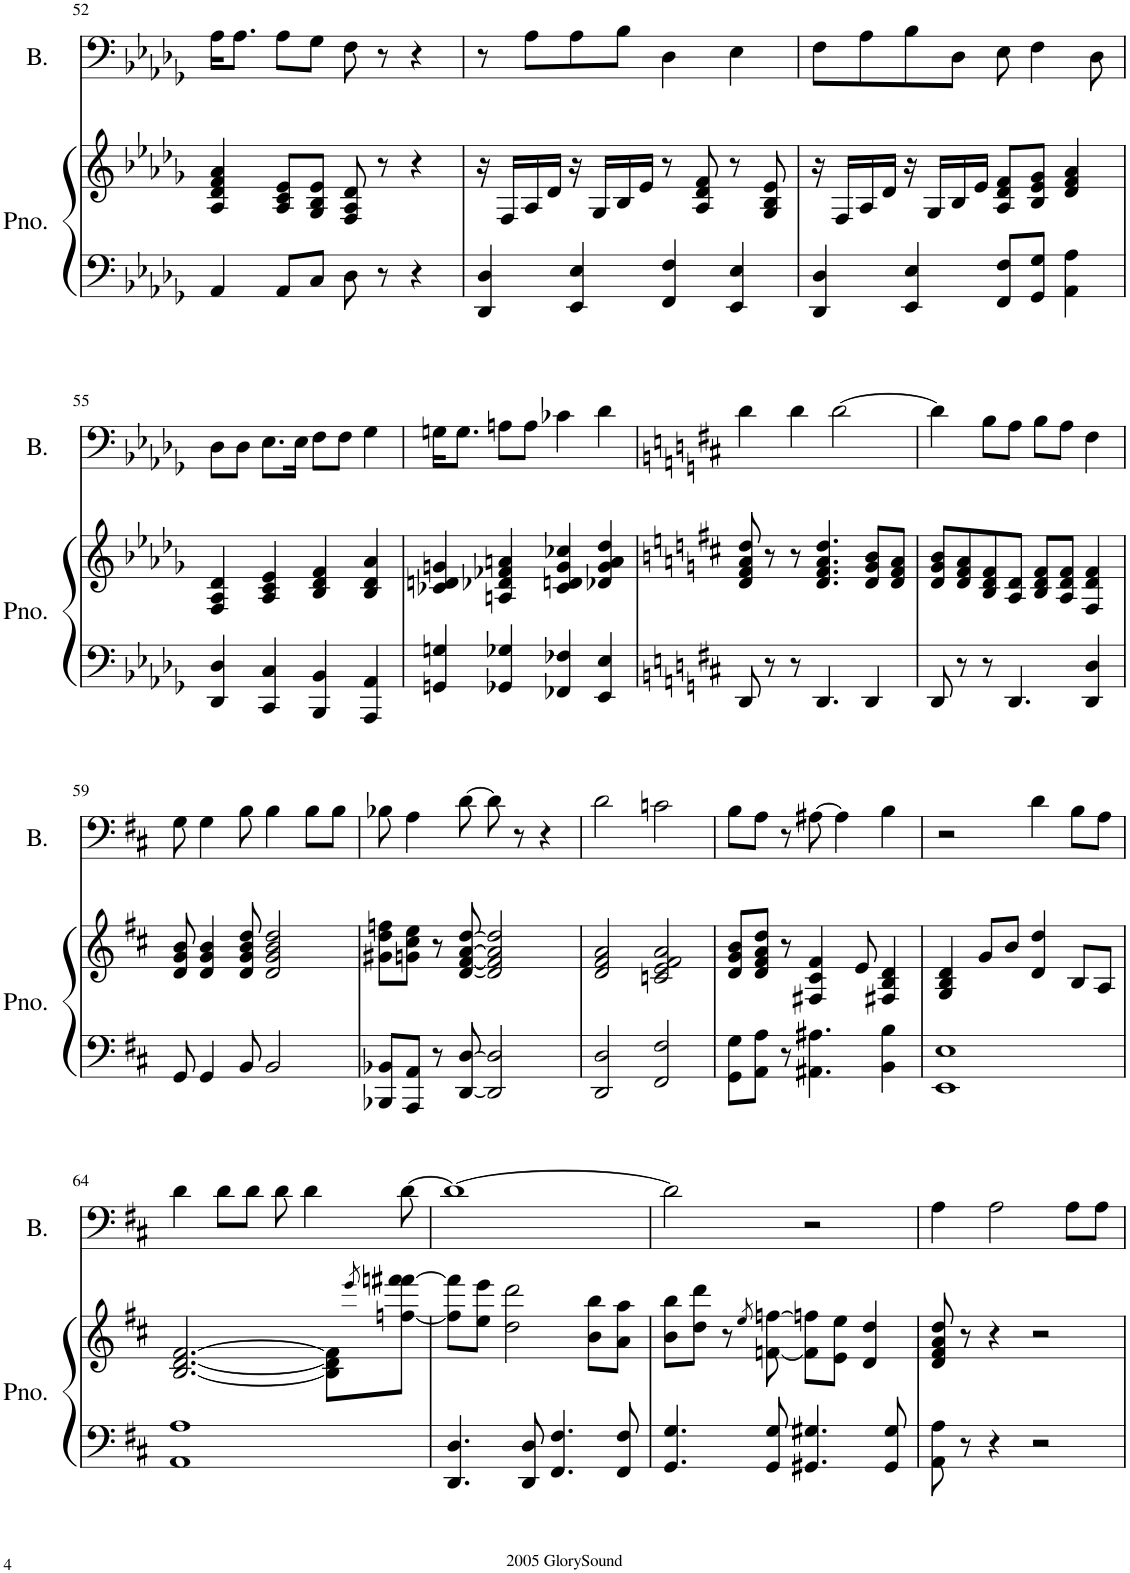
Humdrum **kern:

**kern	**kern	**kern
*part2	*part2	*part1
*staff3	*staff2	*staff1
*I"Piano	*	*I"Bass
*I'Pno.	*	*I'B.
!!LO:PB:g=z
*clefF4	*clefG2	*clefF4
*k[b-e-a-d-g-]	*k[b-e-a-d-g-]	*k[b-e-a-d-g-]
*M4/4	*M4/4	*M4/4
=52	=52	=52
4AA-/	4A-/ 4d-/ 4f/ 4a-/	16A-\KL
.	.	8.A-\J
8AA-/L	8A-/ 8c/ 8e-/L	8A-\L
8C/J	8G-/ 8B-/ 8e-/J	8G-\J
8D-\	8F/ 8A-/ 8d-/	8F\
8r	8r	8r
4r	4r	4r
=53	=53	=53
4DD-/ 4D-/	16r	8r
.	16F/LL	.
.	16A-/	8A-\L
.	16d-/JJ	.
4EE-/ 4E-/	16r	8A-\
.	16G-/LL	.
.	16B-/	8B-\J
.	16e-/JJ	.
4FF/ 4F/	8r	4D-\
.	8A-/ 8d-/ 8f/	.
4EE-/ 4E-/	8r	4E-\
.	8G-/ 8B-/ 8e-/	.
=54	=54	=54
4DD-/ 4D-/	16r	8F\L
.	16F/LL	.
.	16A-/	8A-\
.	16d-/JJ	.
4EE-/ 4E-/	16r	8B-\
.	16G-/LL	.
.	16B-/	8D-\J
.	16e-/JJ	.
8FF/ 8F/L	8A-/ 8d-/ 8f/L	8E-\
8GG-/ 8G-/J	8B-/ 8e-/ 8g-/J	4F\
4AA-\ 4A-\	4d-/ 4f/ 4a-/	.
.	.	8D-\
!!LO:LB:g=z
=55	=55	=55
4DD-/ 4D-/	4F/ 4A-/ 4d-/	8D-\L
.	.	8D-\J
4CC/ 4C/	4A-/ 4c/ 4e-/	8.E-\L
.	.	16E-\Jk
4BBB-/ 4BB-/	4B-/ 4d-/ 4f/	8F\L
.	.	8F\J
4AAA-/ 4AA-/	4B-/ 4d-/ 4a-/	4G-\
=56	=56	=56
4GGn/ 4Gn/	4c-X/ 4dn/ 4gn/	16Gn\KL
.	.	8.G\J
4GG-X/ 4G-X/	4An/ 4d-X/ 4f-X/ 4an/	8An\L
.	.	8A\J
4FF-X/ 4F-X/	4c-/ 4dn/ 4g/ 4cc-X/	4c-X\
4EE-/ 4E-/	4d-X/ 4g/ 4a/ 4dd-/	4d-\
=57	=57	=57
*k[f#c#]	*k[f#c#]	*k[f#c#]
8DD/	8d/ 8f#/ 8a/ 8dd/	4d\
8r	8r	.
8r	8r	4d\
4.DD/	4.d/ 4.f#/ 4.a/ 4.dd/	.
.	.	[2d\
4DD/	8d/ 8g/ 8b/L	.
.	8d/ 8f#/ 8a/J	.
=58	=58	=58
8DD/	8d/ 8g/ 8b/L	4d\]
8r	8d/ 8f#/ 8a/	.
8r	8B/ 8d/ 8f#/	8B\L
4.DD/	8A/ 8d/J	8A\J
.	8B/ 8d/ 8f#/L	8B\L
.	8A/ 8d/ 8f#/J	8A\J
4DD/ 4D/	4F#/ 4d/ 4f#/	4F#\
!!LO:LB:g=z
=59	=59	=59
8GG/	8d/ 8g/ 8b/	8G\
4GG/	4d/ 4g/ 4b/	4G\
8BB/	8d/ 8g/ 8b/ 8dd/	8B\
2BB/	2d/ 2g/ 2b/ 2dd/	4B\
.	.	8B\L
.	.	8B\J
=60	=60	=60
8BBB-X/ 8BB-X/L	8g#X\ 8dd\ 8ffn\L	8B-X\
8AAA/ 8AA/J	8gn\ 8cc#\ 8ee\J	4A\
8r	8r	.
[8DD/ [8D/	[8d/ [8f#/ [8a/ [8dd/	[8d\
2DD/] 2D/]	2d/] 2f#/] 2a/] 2dd/]	8d\]
.	.	8r
.	.	4r
=61	=61	=61
2DD/ 2D/	2d/ 2f#/ 2a/	2d\
2FF#/ 2F#/	2cn/ 2e/ 2f#/ 2a/	2cn\
=62	=62	=62
8GG\ 8G\L	8d/ 8g/ 8b/L	8B\L
8AA\ 8A\J	8d/ 8f#/ 8a/ 8dd/J	8A\J
8r	8r	8r
4.AA#X\ 4.A#X\	4F#X/ 4c#/ 4f#/	[8A#X\
.	.	4A#\]
.	8e/	.
4BB\ 4B\	4F#X/ 4B/ 4d/	4B\
=63	=63	=63
1EE 1E	4G/ 4B/ 4d/	2r
.	8g/L	.
.	8b/J	.
.	4d/ 4dd/	4d\
.	8B/L	8B\L
.	8A/J	8A\J
!!LO:LB:g=z
=64	=64	=64
1AA 1A	[2.B/ [2.d/ [2.f#/	4d\
.	.	8d\L
.	.	8d\J
.	.	8d\
.	.	4d\
.	8B\] 8d\] 8f#\]L	.
.	8qeee/	.
.	[8ffn\ 8fffn\ [8fff#X\J	[8d\
=65	=65	=65
4.DD/ 4.D/	8ff\] 8fff#\]L	1d_
.	8ee\ 8eee\J	.
.	2dd\ 2ddd\	.
8DD/ 8D/	.	.
4.FF#/ 4.F#/	.	.
.	8b\ 8bb\L	.
8FF#/ 8F#/	8a\ 8aa\J	.
=66	=66	=66
4.GG/ 4.G/	8b\ 8bb\L	2d\]
.	8dd\ 8ddd\J	.
.	8r	.
.	8qee/	.
8GG/ 8G/	[8fn\ [8ffn\	.
4.GG#X/ 4.G#X/	8f\] 8ffn\]L	2r
.	8e\ 8ee\J	.
.	4d/ 4dd/	.
8GG#/ 8G#/	.	.
=67	=67	=67
8AA\ 8A\	8d/ 8f#/ 8a/ 8dd/	4A\
8r	8r	.
4r	4r	2A\
2r	2r	.
.	.	8A\L
.	.	8A\J
=	=	=
*-	*-	*-
